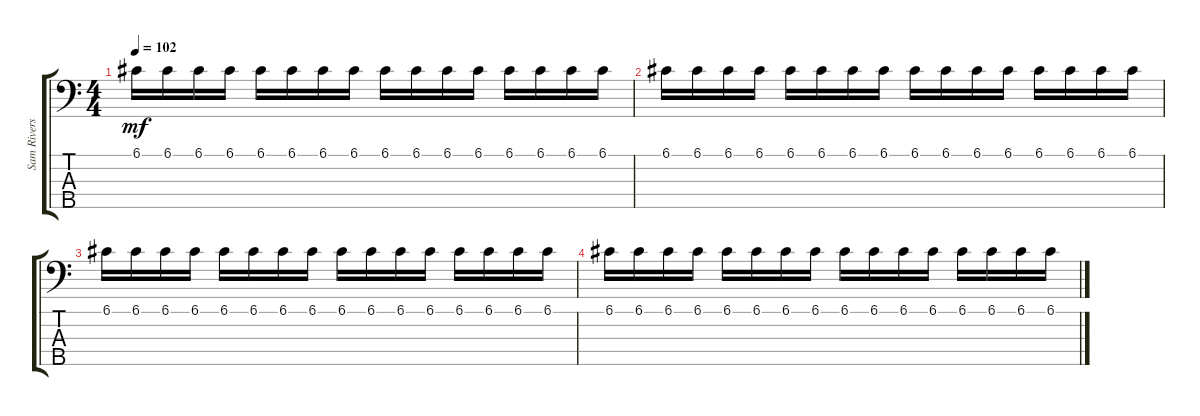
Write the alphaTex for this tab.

\track ("Sam Rivers (Bass)" "Sam Rivers") {instrument electricbassfinger}
\staff {score tabs}
\tuning (G2 D2 A1 E1 B0) {hide}
\ts (4 4)
\tempo 102
\clef f4
\ks c
6.1.16{dy mf} 6.1.16 6.1.16 6.1.16 6.1.16 6.1.16 6.1.16 6.1.16 6.1.16 6.1.16 6.1.16 6.1.16 6.1.16 6.1.16 6.1.16 6.1.16 |
6.1.16 6.1.16 6.1.16 6.1.16 6.1.16 6.1.16 6.1.16 6.1.16 6.1.16 6.1.16 6.1.16 6.1.16 6.1.16 6.1.16 6.1.16 6.1.16 |
6.1.16 6.1.16 6.1.16 6.1.16 6.1.16 6.1.16 6.1.16 6.1.16 6.1.16 6.1.16 6.1.16 6.1.16 6.1.16 6.1.16 6.1.16 6.1.16 |
6.1.16 6.1.16 6.1.16 6.1.16 6.1.16 6.1.16 6.1.16 6.1.16 6.1.16 6.1.16 6.1.16 6.1.16 6.1.16 6.1.16 6.1.16 6.1.16
